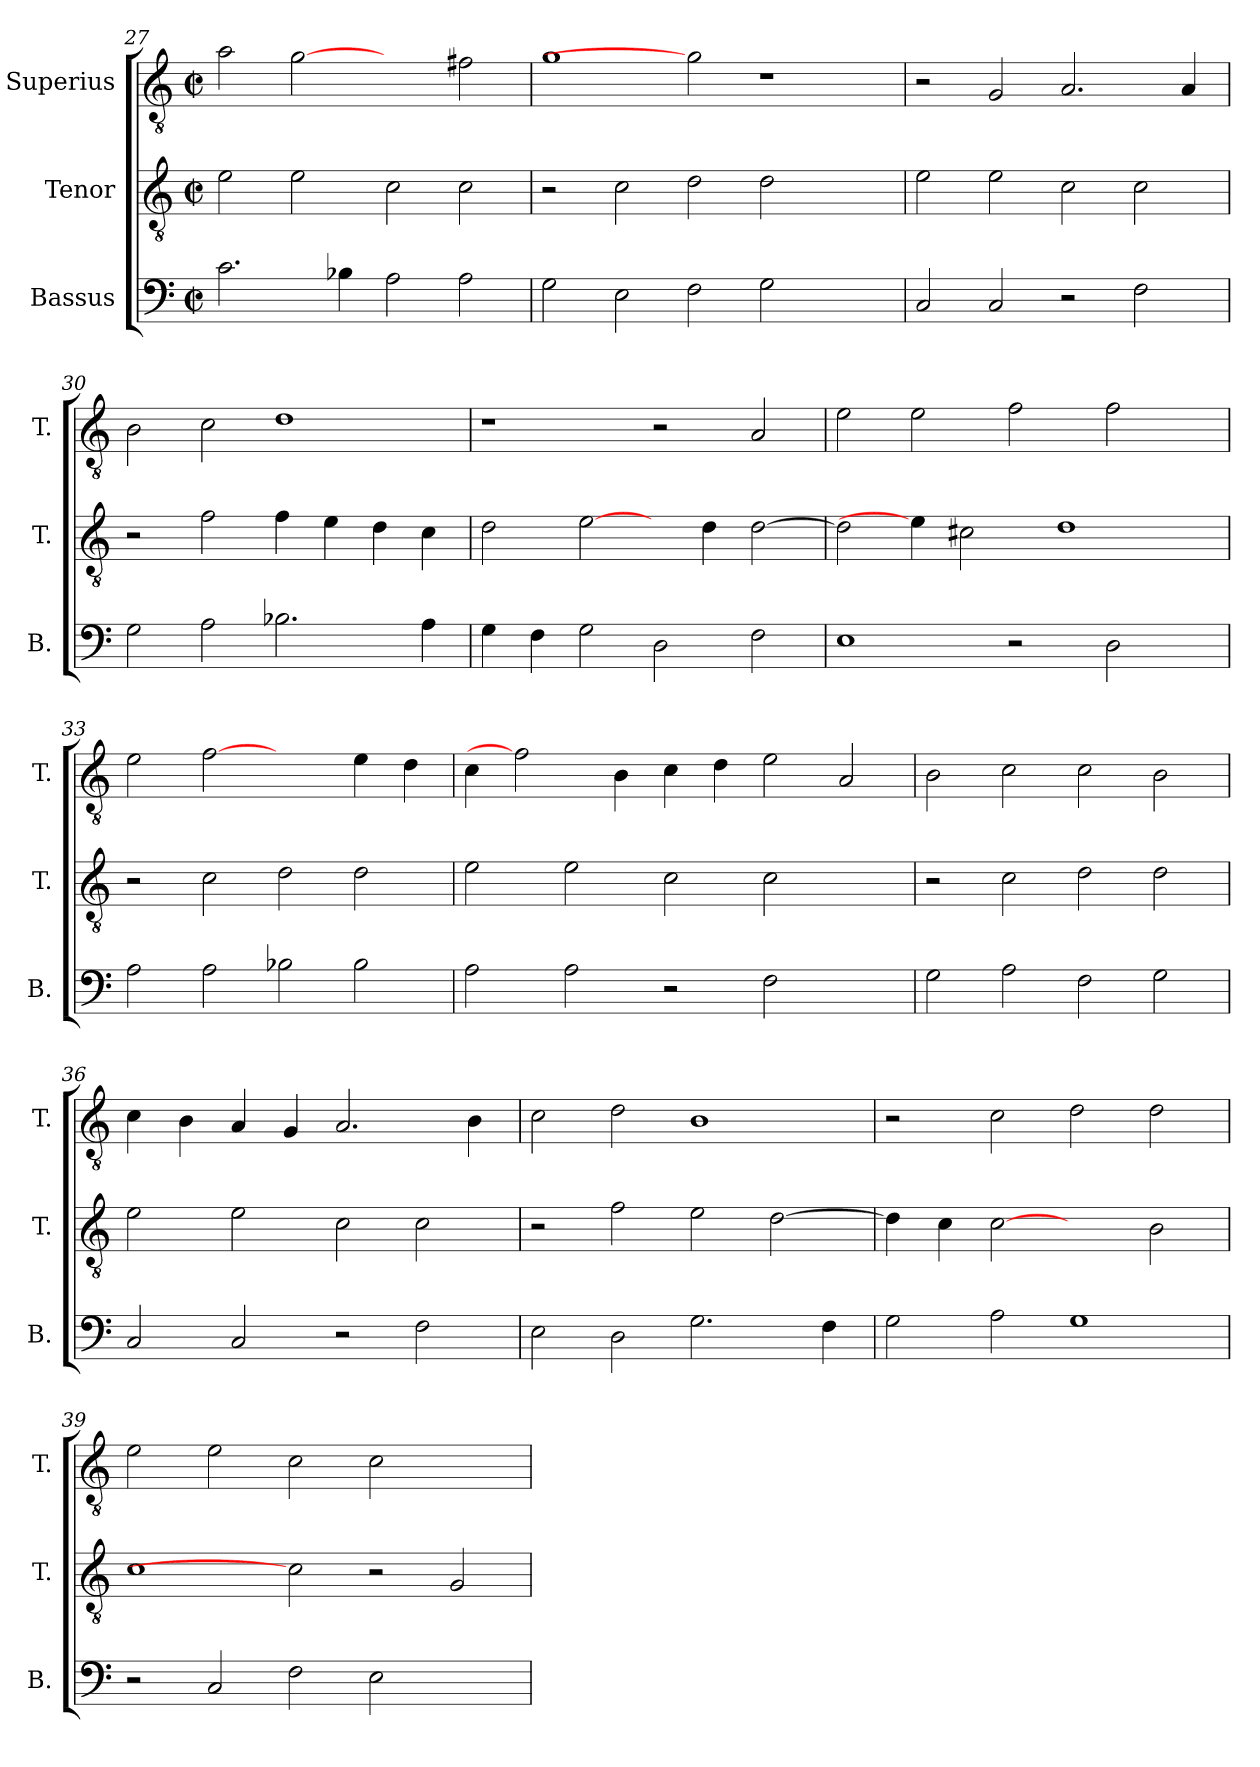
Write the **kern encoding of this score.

**kern	**kern	**kern
*part3	*part2	*part1
*staff3	*staff2	*staff1
*I"Bassus	*I"Tenor	*I"Superius
*I'B.	*I'T.	*I'T.
!!LO:PB:g=z
*clefF4	*clefGv2	*clefGv2
*	*ITrd7c12	*ITrd7c12
*k[]	*k[]	*k[]
*C:	*C:	*C:
*M2/2	*M2/2	*M2/2
*met(c|)	*met(c|)	*met(c|)
=27	=27	=27
2.ci\	2Ei\	2Ai\
.	2Ei\	[2Gi
4B-Xi\	.	.
2Ai\	2Ci\	2ryy
2Ai\	2Ci\	2F#Xi\
=28	=28	=28
2Gi\	2r	1Gi
2Ei\	2Ci\	.
2Fi\	2Di\	2Gi]
2Gi\	2Di\	1r
2ryy	2ryy	.
=29	=29	=29
2Ci/	2Ei\	2r
2Ci/	2Ei\	2GGi/
2r	2Ci\	2.AAi/
2Fi\	2Ci\	.
.	.	4AAi/
=30	=30	=30
2Gi\	2r	2BBi\
2Ai\	2Fi\	2Ci\
2.B-Xi\	4Fi\	1Di
.	4Ei\	.
.	4Di\	.
4Ai\	4Ci\	.
=31	=31	=31
4Gi\	2Di\	1r
4Fi\	.	.
2Gi\	[2Ei\	.
2Di\	4ryy	2r
.	4Di\	.
2Fi\	[>2Di\	2AAi/
!!LO:LB:g=z
=32	=32	=32
1Ei	2Di\]	2Ei\
.	4Ei\]	2Ei\
.	2C#Xi\	.
2r	.	2Fi\
.	1Di	.
2Di\	.	2Fi\
4ryy	.	4ryy
=33	=33	=33
2Ai\	2r	2Ei\
2Ai\	2Ci\	[2Fi
2B-Xi\	2Di\	2ryy
2B-i\	2Di\	4Ei\
.	.	4Di\
=34	=34	=34
2Ai\	2Ei\	4Ci\
.	.	2Fi]
2Ai\	2Ei\	.
.	.	4BBi\
2r	2Ci\	4Ci\
.	.	4Di\
2Fi\	2Ci\	2Ei\
2ryy	2ryy	2AAi/
=35	=35	=35
2Gi\	2r	2BBi\
2Ai\	2Ci\	2Ci\
2Fi\	2Di\	2Ci\
2Gi\	2Di\	2BBi\
=36	=36	=36
2Ci/	2Ei\	4Ci\
.	.	4BBi\
2Ci/	2Ei\	4AAi/
.	.	4GGi/
2r	2Ci\	2.AAi/
2Fi\	2Ci\	.
.	.	4BBi\
!!LO:LB:g=z
=37	=37	=37
2Ei\	2r	2Ci\
2Di\	2Fi\	2Di\
2.Gi\	2Ei\	1BBi
.	[>2Di\	.
4Fi\	.	.
=38	=38	=38
2Gi\	4Di\]	2r
.	4Ci\	.
2Ai\	[2Ci	2Ci\
1Gi	2ryy	2Di\
.	2BBi\	2Di\
=39	=39	=39
2r	1Ci	2Ei\
2Ci/	.	2Ei\
2Fi\	2Ci]	2Ci\
2Ei\	2r	2Ci\
2ryy	2GGi/	2ryy
=	=	=
*-	*-	*-
